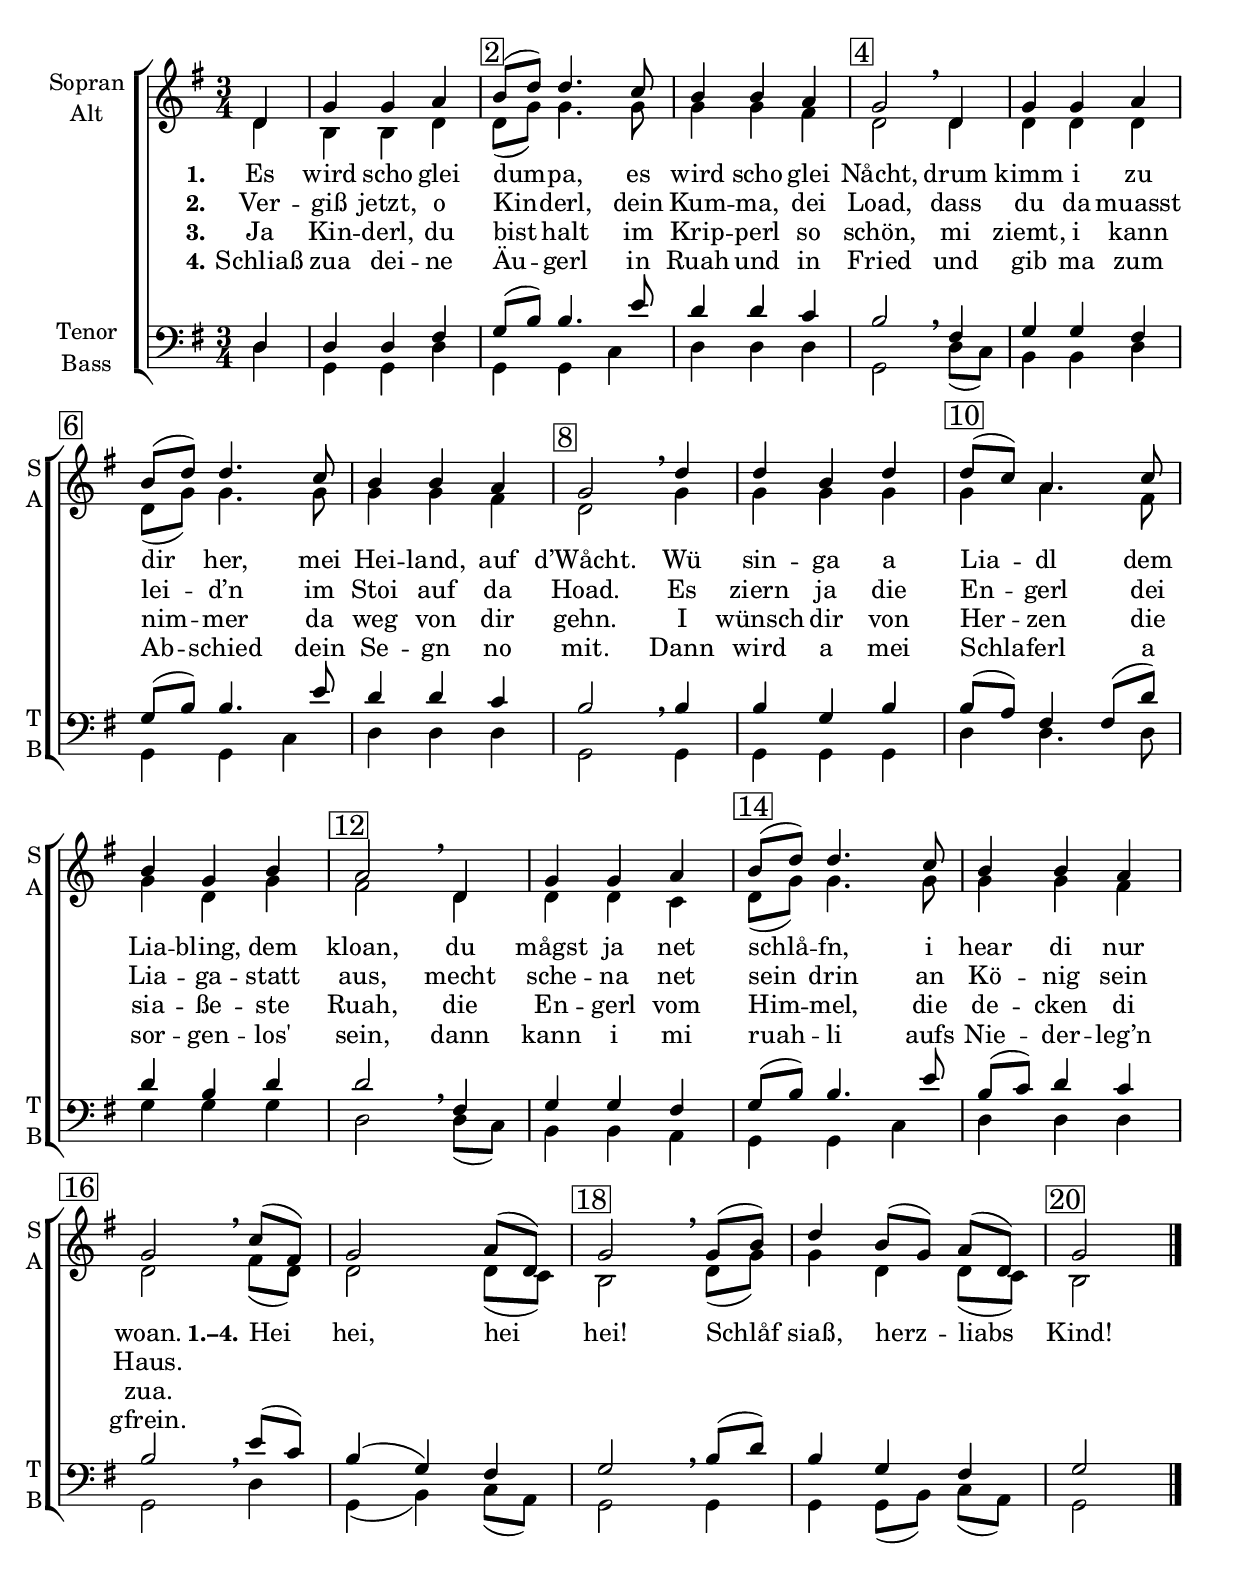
\version "2.18.2"

\version "2.18.2"

\version "2.18.2"

taktstil = {
  \override TextScript.outside-staff-priority = 61
  %\override TextSpanner.outside-staff-priority = 70
  \override Staff.DynamicLineSpanner.outside-staff-priority = #60
  \override BarNumber.outside-staff-priority = #260
  \override Score.BarNumber.break-visibility = #end-of-line-invisible
  \set Score.barNumberVisibility = #(every-nth-bar-number-visible 2)
  \override Score.BarNumber.font-size = #2

  % Draw a box round the following bar number(s)
  \override Score.BarNumber.stencil = #(make-stencil-boxer 0.1 0.25 ly:text-interface::print)
  \override Score.BarNumber.self-alignment-X = #LEFT
}

kurzhalsein = {
  \override Stem.length-fraction = #(magstep -3)
}

kurzhalsaus = {
  \revert Stem.length-fraction
}

continuostichnotenEin = {
  \teeny
  \override Stem.length-fraction = #(magstep -4)
}

continuostichnotenAus = {
  \normalsize
  \revert Stem.length-fraction
}

graueStichnoten = {
  %\override NoteHead.color = #grey
  %\override Stem.color = #grey
  %\override Beam.color = #grey
  %\override Accidental.color = #grey
  %\override Slur.color = #grey
}

stichnotenLyrics = {
  \override LyricText.font-size = #-2
  %\override LyricText.color = #grey
  %\override LyricHyphen.color = #grey
}

soloMarkup = \markup { \rounded-box { \bold Solo } }
tuttiMarkup = \markup { \rounded-box { \bold Tutti } }
tastSoloMarkup = \markup { \italic { tasto solo } }
tastSoloBMarkup = \markup { \italic { [tasto solo] } }

cantabileMarkup = \markup { \italic { cantabile } }
simileMarkup = \markup { \italic { simile } }
risolutoMarkup = \markup { \italic { risoluto } }
espressivoMarkup = \markup { \italic { espressivo } }
piuForteMarkup = \markup { \italic più \dynamic f }
dolceMarkup = \markup { \italic dolce }
crescPocoAPoco = \markup { \italic { cresc. poco a poco } }
crescMarkup = \markup { \italic { cresc. } }
dimMarkup = \markup { \italic { dim. } }
sempreCrescMarkup = \markup { \italic { sempre cresc. } }

ritMarkup = \markup { \italic rit. }
moltoRitMarkup = \markup { \italic { molto rit. } }
atempoMarkup = \markup { \italic { a tempo } }
atempoBMarkup = \markup { \italic { [a tempo] } }
accMarkup = \markup { \italic acc. }
pocoAccMarkup = \markup { \italic { poco acc. } }



sopranSoloMarkup = \markup { \rounded-box { \bold Sopransolo } }
altSoloMarkup = \markup { \rounded-box { \bold Altsolo } }
tenorSoloMarkup = \markup { \rounded-box { \bold Tenorsolo } }
bassSoloMarkup = \markup { \rounded-box { \bold Basssolo } }
chorMarkup = \markup { \rounded-box { \bold Chor } }
sopranMarkup = \markup { \rounded-box { \bold Sopran } }
altMarkup = \markup { \rounded-box { \bold Alt } }
tenorMarkup = \markup { \rounded-box { \bold Tenor } }
bassMarkup = \markup { \rounded-box { \bold Bass } }
violinenMarkup = \markup { \rounded-box { \bold Violinen } }
violineEinsMarkup = \markup { \rounded-box { \concat { \bold { "Violine 1" } } } }
violineZweiMarkup = \markup { \rounded-box { \concat { \bold { "Violine 2" } } } }
vckbMarkup = \markup { \rounded-box { \bold Vc./Kb. } }
trompetenMarkup = \markup { \rounded-box { \bold Trp. } }
gpMarkup = \markup { \bold G.P. }

mStemUp = {
  \tag #'klavierauszug { }
  \tag #'partitur { }
  \tag #'einzelstimme { \stemUp }
}

mStemDown = {
  \tag #'klavierauszug { }
  \tag #'partitur { }
  \tag #'einzelstimme { \stemDown }
}

mStemNeutral = {
  \tag #'klavierauszug { }
  \tag #'partitur {  }
  \tag #'einzelstimme { \stemNeutral }
}

senzaBassi = \markup { \italic { s.b. } }
conBassi = \markup { \italic { c.b. } }
vcMarkup = \markup {
  \italic { Vc. }
}
kbMarkup = \markup { \italic { Kb. } }
unisonoMarkup = \markup { \italic { unisono } }

wendefrei = \markup {
  %\markup { hi }
  \vspace #25
  %\markup { \column { \vcenter { { Diese Seite bleibt aus wendetechnischen Gründen frei. } } } }

  \fill-line {
    \box {
      \pad-markup #5
      \fontsize #2
      "Diese Seite bleibt aus wendetechnischen Gründen frei."
    }
  }
}


globalDumpa = {
  \time 3/4
  \key g\major
  \autoBeamOff
  \taktstil
}

sopranNotenDumpa = \relative d' {
  \globalDumpa
  \partial 4 d4 |
  g g a |
  b8([ d]) d4. c8 |
  b4 b a |
  g2 \breathe d4 |

  g g a |
  b8([ d]) d4. c8 |
  b4 b a |
  g2 \breathe d'4 |
  d b d |
  d8([ c]) a4. c8 |
  b4 g b |
  a2 \breathe d,4 |

  g g a |
  b8([ d]) d4. c8 |
  b4 b a |
  g2 \breathe c8([ fis,]) |
  g2 a8([ d,]) |
  g2 \breathe g8([ b]) |
  d4 b8([ g]) a([ d,]) |
  g2 \bar "|."
}

altNotenDumpa = \relative c' {
  \globalDumpa
  \partial 4 d4 |
  b4 b d |
  d8([ g]) g4. g8 |
  g4 g fis |
  d2 \breathe d4 |
  d4 d d |
  d8([ g]) g4. g8 |
  g4 g fis |
  d2 \breathe g4 |
  g g g |
  g a4. fis8 |
  g4 d g |
  fis2 \breathe d4 |
  d4 d c |
  d8([ g]) g4. g8 |
  g4 g fis |
  d2 \breathe fis8([ d]) |
  d2 d8([ c]) |
  b2 \breathe d8([ g]) |
  g4 d d8([ c]) |
  b2 \bar "|."

}

tenorNotenDumpa = \relative d {
  \globalDumpa
  \partial 4 d4 |
  d4 d fis |
  g8([ b]) b4. e8 |
  d4 d c |
  b2 \breathe fis4 |
  g4 g fis |
  g8([ b]) b4. e8 |
  d4 d c |
  b2 \breathe b4 |
  b4 g b |
  b8([ a]) fis4 fis8([ d']) |
  d4 b d |
  d2 \breathe fis,4 |
  g4 g fis |
  g8([ b]) b4. e8 |
  b8([ c]) d4 c |
  b2 \breathe e8([ c]) |
  b4( g) fis4 |
  g2 \breathe b8([ d]) |
  b4 g fis |
  g2 \bar "|."

}

bassNotenDumpa = \relative c {
  \globalDumpa
  \clef "bass"
  \partial 4 d4 |
  g,4 g d' |
  g,4 g4 c |
  d4 d d |
  g,2 \breathe d'8([ c]) |
  b4 b d |
  g,4 g4 c |
  d4 d d |
  g,2 \breathe g4 |
  g g g |
  d'4 d4. d8 |
  g4 g g |
  d2 \breathe d8([ c]) |
  b4 b a |
  g4 g4 c4 |
  d4 d d |
  g,2 \breathe d'4 |
  g,4( b) c8([ a]) |
  g2 \breathe g4 |
  g g8([ b]) c8([ a]) |
  g2 \bar "|."

}

stropheIDumpa = \lyricmode {
  \set stanza = "1."
  Es wird scho glei dum -- pa, es wird scho glei Nåcht,
  drum kimm i zu dir her, mei Hei -- land, auf d’Wåcht.
  Wü sin -- ga a Lia -- dl dem Lia -- bling, dem kloan,
  du mågst ja net schlå -- fn, i hear di nur woan.
  \set stanza = "1.–4." Hei hei, hei hei! Schlåf siaß, herz -- liabs Kind!

}

stropheIIDumpa = \lyricmode {
  \set stanza = "2."
  Ver -- giß jetzt, o Kin -- derl, dein Kum -- ma, dei Load,
  dass du da muasst lei -- d’n im Stoi auf da Hoad.
  Es ziern ja die En -- gerl dei Lia -- ga -- statt aus,
  mecht sche -- na net sein drin an Kö  -- nig sein Haus.
  %Hei hei, hei hei! Schlåf siaß, du liabs Kind!

}

stropheIIIDumpa = \lyricmode {
  \set stanza = "3."
  Ja Kin -- derl, du bist halt im Krip -- perl so schön,
  mi ziemt, i kann nim -- mer da weg von dir gehn.
  I wünsch dir von Her -- zen die sia -- ße -- ste Ruah,
  die En -- gerl vom Him -- mel, die de -- cken di zua.
  %Hei hei, hei hei! Schlåf siaß, du schöns Kind!

}

stropheIVDumpa = \lyricmode {
  \set stanza = "4."
  Schliaß zua dei -- ne Äu -- gerl in Ruah und in Fried
  und gib ma zum Ab -- schied dein Se -- gn no mit.
  Dann wird a mei Schla -- ferl a sor -- gen -- los' sein,
  dann kann i mi ruah -- li aufs Nie -- der -- leg’n gfrein.
  %Hei hei, hei hei! Schlåf siaß, mei liabs Kind!
}

scoreDumpaZweiSysteme = {
  
  \new ChoirStaff <<
    \new Staff \with {
      midiInstrument = "choir aahs"
      instrumentName = \markup \center-column { Sopran Alt }
      shortInstrumentName = \markup \center-column { S A }
    } <<
      \new Voice = "soprano" { \voiceOne \sopranNotenDumpa }
      \new Voice = "alto" { \voiceTwo \altNotenDumpa }
    >>
    \new Lyrics \with {
      \override VerticalAxisGroup #'staff-affinity = #CENTER
    } \lyricsto "soprano" \stropheIDumpa
    \new Lyrics \with {
      \override VerticalAxisGroup #'staff-affinity = #CENTER
    } \lyricsto "soprano" \stropheIIDumpa
    \new Lyrics \with {
      \override VerticalAxisGroup #'staff-affinity = #CENTER
    } \lyricsto "soprano" \stropheIIIDumpa
    \new Lyrics \with {
      \override VerticalAxisGroup #'staff-affinity = #CENTER
    } \lyricsto "soprano" \stropheIVDumpa
    \new Staff \with {
      midiInstrument = "choir aahs"
      instrumentName = \markup \center-column { Tenor Bass }
      shortInstrumentName = \markup \center-column { T B }
    } <<
      \clef bass
      \new Voice = "tenor" { \voiceOne \tenorNotenDumpa }
      \new Voice = "bass" { \voiceTwo \bassNotenDumpa }
    >>
  >>
}

scoreDumpa = {
  \new ChoirStaff <<
    \new Staff <<
      \set Staff.instrumentName = "Sopran"
      \set Staff.shortInstrumentName = "S"
      \new Voice = "vsop" {
        \sopranNotenDumpa
      }
      \addlyrics \stropheIDumpa
      \addlyrics \stropheIIDumpa
      \addlyrics \stropheIIIDumpa
      \addlyrics \stropheIVDumpa
    >>
    \new Staff <<
      \set Staff.instrumentName = "Alt"
      \set Staff.shortInstrumentName = "A"
      \new Voice = "valt" {
        \altNotenDumpa
      }
      \addlyrics \stropheIDumpa
      \addlyrics \stropheIIDumpa
      \addlyrics \stropheIIIDumpa
      \addlyrics \stropheIVDumpa
    >>
    \new Staff <<
      \set Staff.instrumentName = "Tenor"
      \set Staff.shortInstrumentName = "T"
      \new Voice = "vten" {
        \clef "G_8"
        \tenorNotenDumpa
      }
      \addlyrics \stropheIDumpa
      \addlyrics \stropheIIDumpa
      \addlyrics \stropheIIIDumpa
      \addlyrics \stropheIVDumpa
    >>
    \new Staff <<
      \set Staff.instrumentName = "Bass"
      \set Staff.shortInstrumentName = "B"
      \new Voice = "vbass" {
        \bassNotenDumpa
      }
      \addlyrics \stropheIDumpa
      \addlyrics \stropheIIDumpa
      \addlyrics \stropheIIIDumpa
      \addlyrics \stropheIVDumpa
    >>
  >>
                 
}


\version "2.18.2" 
 copyrightODuFroehlicheWadsack = \markup {  }
 persoenlichesExemplarODuFroehlicheWadsack = \markup {  }
 subSubTitleODuFroehlicheWadsack = \markup {  \medium Archiv-Nr.: \bold { 2558 } }beistrichKomponist = \markup {***beistrichKomponist*** }
beistrichUntertitel = \markup {***beistrichUntertitel***}


\score {
  \header {
    title = "Es wird scho glei dumpa"
    arranger = "S: Martin Wadsack, 29.9.2018"
    poet = "T: Anton Reidinger (1839–1912) 1884"
    composer = "M: Anton Reidinger nach „Maria, dich lieben“"
    %archivnummer = \subSubTitleODuFroehlicheWadsack
  }
  \scoreDumpaZweiSysteme
} 
